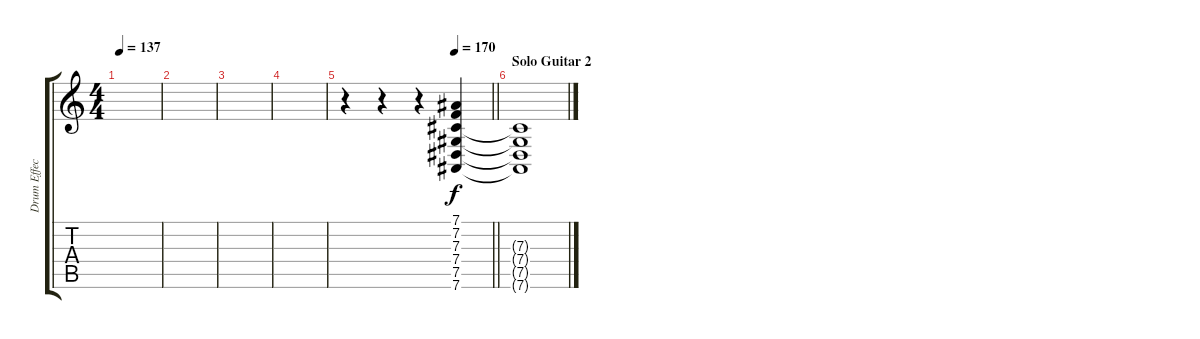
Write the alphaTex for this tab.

\track ("Drum Effect" "Drum Effec") {instrument gunshot}
\staff {score tabs}
\tuning (Eb4 Bb3 Gb3 Db3 Ab2 Eb2) {hide}
\ts (4 4)
\tempo 137
\clef g2
\ks c
|
|
|
|
\tempo (170 0.75)
\barLineRight lightlight
r.4 r.4 r.4 (7.1 7.2 7.3 7.4 7.5 7.6).4 |
\section ("" "Solo Guitar 2")
(7.3{t} 7.4{t} 7.5{t} 7.6{t}).1
